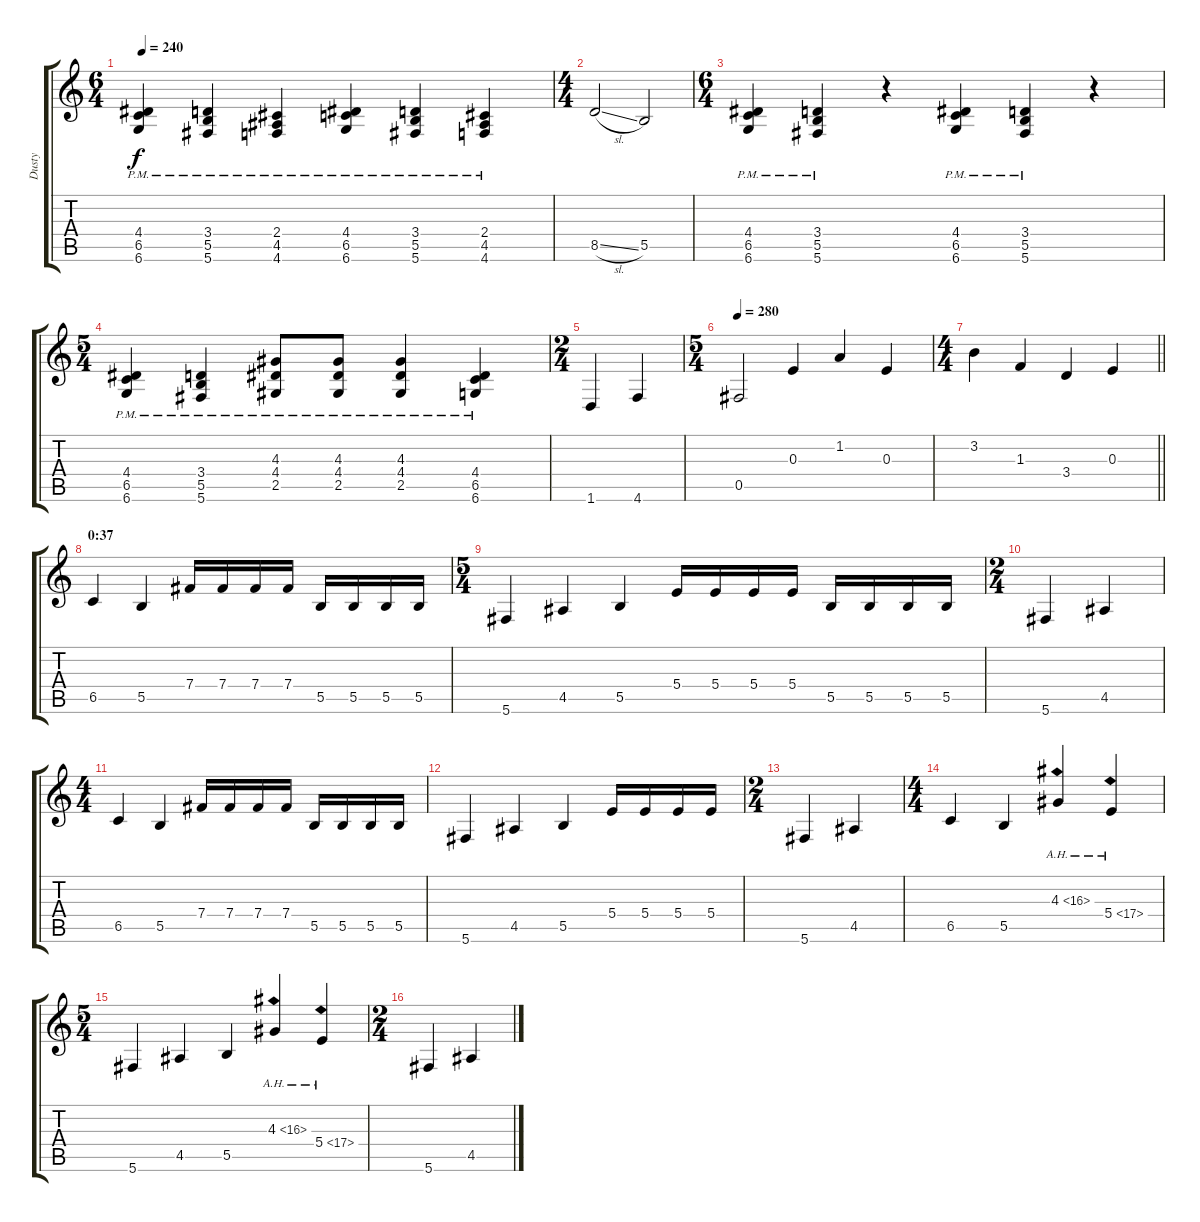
\track ("Dusty" "Dusty") {instrument distortionguitar}
\staff {score tabs}
\tuning (Db4 Ab3 E3 B2 Gb2 Db2) {hide}
\ts (6 4)
\tempo 240
\clef g2
\ks c
(4.4{pm} 6.5{pm} 6.6{pm}).4{dy f} (3.4{pm} 5.5{pm} 5.6{pm}).4 (2.4{pm} 4.5{pm} 4.6{pm}).4 (4.4{pm} 6.5{pm} 6.6{pm}).4 (3.4{pm} 5.5{pm} 5.6{pm}).4 (2.4{pm} 4.5{pm} 4.6{pm}).4 |
\ts (4 4)
8.5{sl}.2 5.5.2 |
\ts (6 4)
(4.4{pm} 6.5{pm} 6.6{pm}).4 (3.4{pm} 5.5{pm} 5.6{pm}).4 r.4 (4.4{pm} 6.5{pm} 6.6{pm}).4 (3.4{pm} 5.5{pm} 5.6{pm}).4 r.4 |
\ts (5 4)
(4.4{pm} 6.5{pm} 6.6{pm}).4 (3.4{pm} 5.5{pm} 5.6{pm}).4 (4.3{pm} 4.4{pm} 2.5{pm}).8 (4.3{pm} 4.4{pm} 2.5{pm}).8 (4.3{pm} 4.4{pm} 2.5{pm}).4 (4.4{pm} 6.5{pm} 6.6{pm}).4 |
\ts (2 4)
1.6.4 4.6.4 |
\ts (5 4)
\tempo 280
0.5.2 0.3.4 1.2.4 0.3.4 |
\ts (4 4)
\barLineRight lightlight
3.2.4 1.3.4 3.4.4 0.3.4 |
\section ("" "0:37")
6.5.4 5.5.4 7.4.16 7.4.16 7.4.16 7.4.16 5.5.16 5.5.16 5.5.16 5.5.16 |
\ts (5 4)
5.6.4 4.5.4 5.5.4 5.4.16 5.4.16 5.4.16 5.4.16 5.5.16 5.5.16 5.5.16 5.5.16 |
\ts (2 4)
5.6.4 4.5.4 |
\ts (4 4)
6.5.4 5.5.4 7.4.16 7.4.16 7.4.16 7.4.16 5.5.16 5.5.16 5.5.16 5.5.16 |
5.6.4 4.5.4 5.5.4 5.4.16 5.4.16 5.4.16 5.4.16 |
\ts (2 4)
5.6.4 4.5.4 |
\ts (4 4)
6.5.4 5.5.4 4.3{ah 12}.4 5.4{ah 12}.4 |
\ts (5 4)
5.6.4 4.5.4 5.5.4 4.3{ah 12}.4 5.4{ah 12}.4 |
\ts (2 4)
5.6.4 4.5.4
